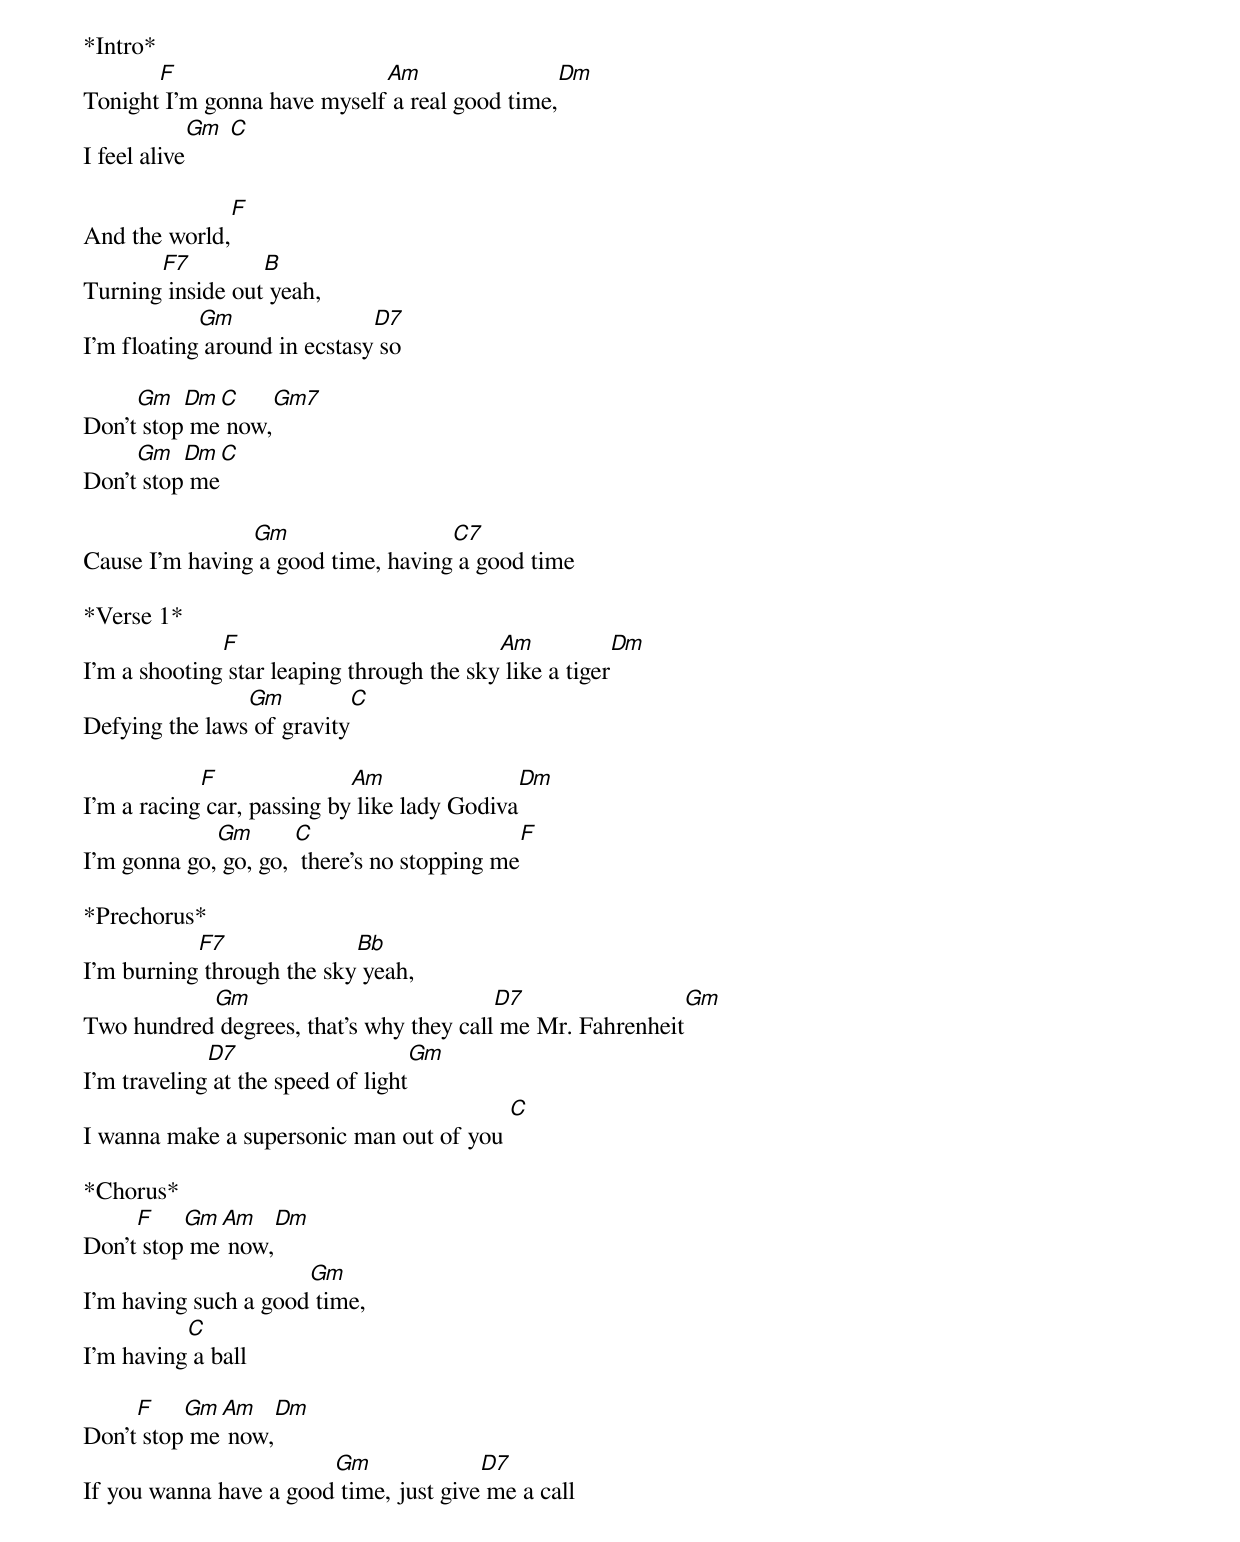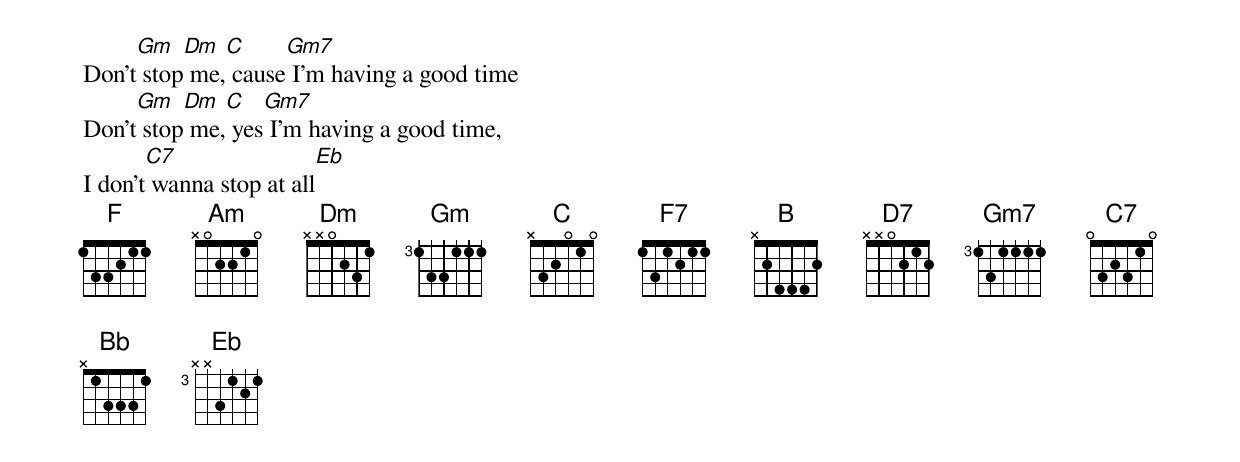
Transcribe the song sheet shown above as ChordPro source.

*Intro*
Tonight[F] I'm gonna have myself[Am] a real good time,[Dm]
I feel alive[Gm] [C]

And the world,[F]
Turning[F7] inside out[B] yeah,
I'm floating[Gm] around in ecstasy[D7] so

Don't[Gm] stop[Dm] me[C] now,[Gm7]
Don't[Gm] stop[Dm] me[C]

Cause I'm having[Gm] a good time, having[C7] a good time

*Verse 1*
I'm a shooting[F] star leaping through the sky[Am] like a tiger[Dm]
Defying the laws[Gm] of gravity[C]

I'm a racing[F] car, passing by[Am] like lady Godiva[Dm]
I'm gonna go,[Gm] go, go, [C] there's no stopping me[F]

*Prechorus*
I'm burning[F7] through the sky[Bb] yeah,
Two hundred[Gm] degrees, that's why they call[D7] me Mr. Fahrenheit[Gm]
I'm traveling[D7] at the speed of light[Gm]
I wanna make a supersonic man out of you [C]

*Chorus*
Don't[F] stop[Gm] me[Am] now,[Dm]
I'm having such a good[Gm] time,
I'm having[C] a ball

Don't[F] stop[Gm] me[Am] now,[Dm]
If you wanna have a good[Gm] time, just give[D7] me a call

Don't[Gm] stop[Dm] me,[C] cause[Gm7] I'm having a good time
Don't[Gm] stop[Dm] me,[C] yes[Gm7] I'm having a good time,
I don't[C7] wanna stop at all[Eb]
